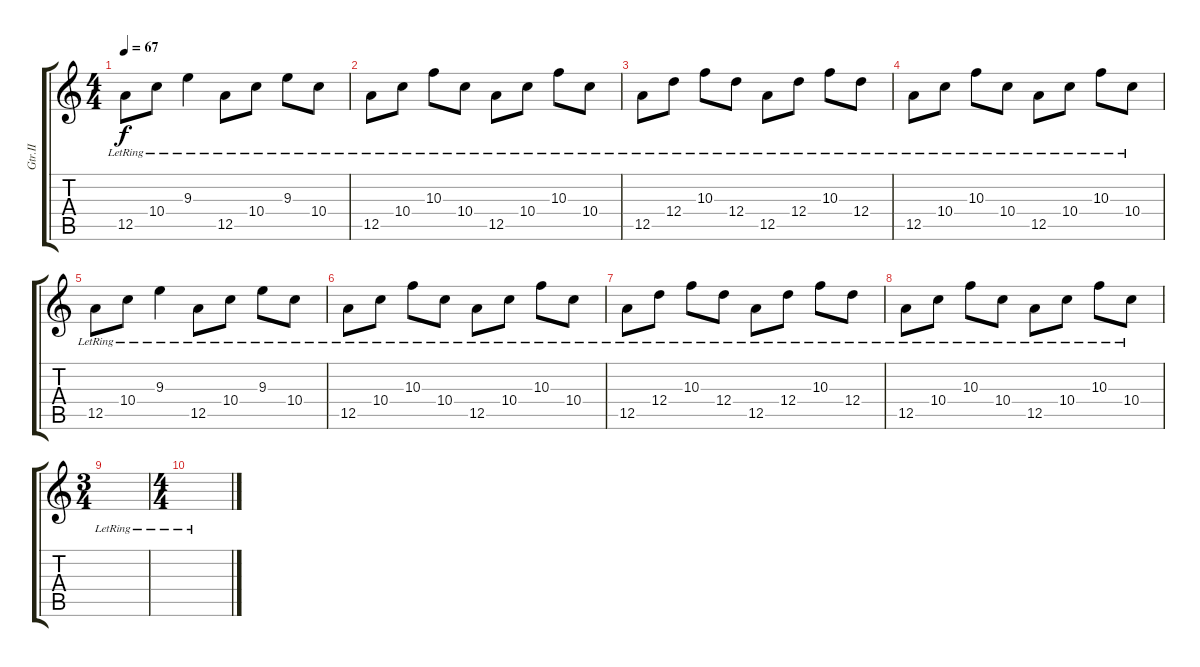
\track ("Gtr.II" "Gtr.II") {instrument electricguitarjazz}
\staff {score tabs}
\tuning (E4 B3 G3 D3 A2 E2) {hide}
\ts (4 4)
\section ("" "")
\tempo 67
\clef g2
\ks c
12.5{lr}.8{dy f} 10.4{lr}.8 9.3{lr}.4 12.5{lr}.8 10.4{lr}.8 9.3{lr}.8 10.4{lr}.8 |
12.5{lr}.8 10.4{lr}.8 10.3{lr}.8 10.4{lr}.8 12.5{lr}.8 10.4{lr}.8 10.3{lr}.8 10.4{lr}.8 |
12.5{lr}.8 12.4{lr}.8 10.3{lr}.8 12.4{lr}.8 12.5{lr}.8 12.4{lr}.8 10.3{lr}.8 12.4{lr}.8 |
12.5{lr}.8 10.4{lr}.8 10.3{lr}.8 10.4{lr}.8 12.5{lr}.8 10.4{lr}.8 10.3{lr}.8 10.4{lr}.8 |
12.5{lr}.8 10.4{lr}.8 9.3{lr}.4 12.5{lr}.8 10.4{lr}.8 9.3{lr}.8 10.4{lr}.8 |
12.5{lr}.8 10.4{lr}.8 10.3{lr}.8 10.4{lr}.8 12.5{lr}.8 10.4{lr}.8 10.3{lr}.8 10.4{lr}.8 |
12.5{lr}.8 12.4{lr}.8 10.3{lr}.8 12.4{lr}.8 12.5{lr}.8 12.4{lr}.8 10.3{lr}.8 12.4{lr}.8 |
\section ("" "")
12.5{lr}.8 10.4{lr}.8 10.3{lr}.8 10.4{lr}.8 12.5{lr}.8 10.4{lr}.8 10.3{lr}.8 10.4{lr}.8 |
\ts (3 4)
|
\ts (4 4)
